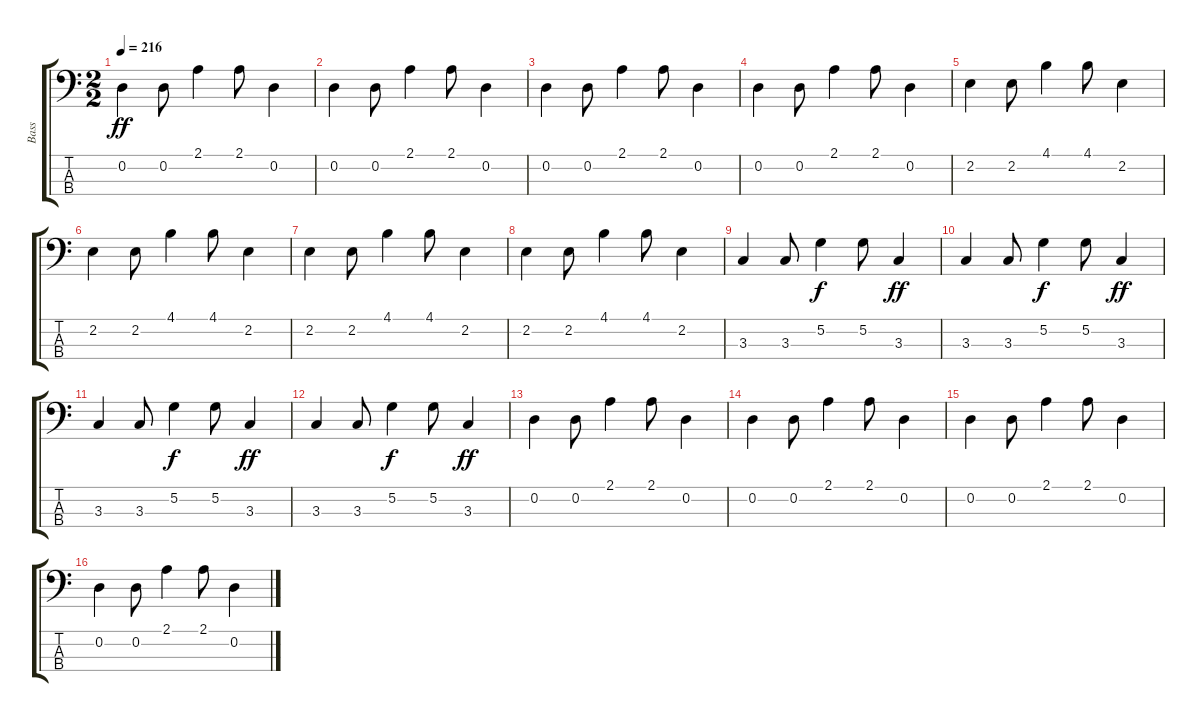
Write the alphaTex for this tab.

\track ("Bass" "Bass") {instrument electricbassfinger}
\staff {score tabs}
\tuning (G2 D2 A1 E1) {hide}
\ts (2 2)
\tempo 216
\clef f4
\ks c
0.2.4{dy ff} 0.2.8 2.1.4 2.1.8 0.2.4 |
0.2.4 0.2.8 2.1.4 2.1.8 0.2.4 |
0.2.4 0.2.8 2.1.4 2.1.8 0.2.4 |
0.2.4 0.2.8 2.1.4 2.1.8 0.2.4 |
2.2.4 2.2.8 4.1.4 4.1.8 2.2.4 |
2.2.4 2.2.8 4.1.4 4.1.8 2.2.4 |
2.2.4 2.2.8 4.1.4 4.1.8 2.2.4 |
2.2.4 2.2.8 4.1.4 4.1.8 2.2.4 |
3.3.4 3.3.8 5.2.4{dy f} 5.2.8 3.3.4{dy ff} |
3.3.4 3.3.8 5.2.4{dy f} 5.2.8 3.3.4{dy ff} |
3.3.4 3.3.8 5.2.4{dy f} 5.2.8 3.3.4{dy ff} |
3.3.4 3.3.8 5.2.4{dy f} 5.2.8 3.3.4{dy ff} |
0.2.4 0.2.8 2.1.4 2.1.8 0.2.4 |
0.2.4 0.2.8 2.1.4 2.1.8 0.2.4 |
0.2.4 0.2.8 2.1.4 2.1.8 0.2.4 |
0.2.4 0.2.8 2.1.4 2.1.8 0.2.4
